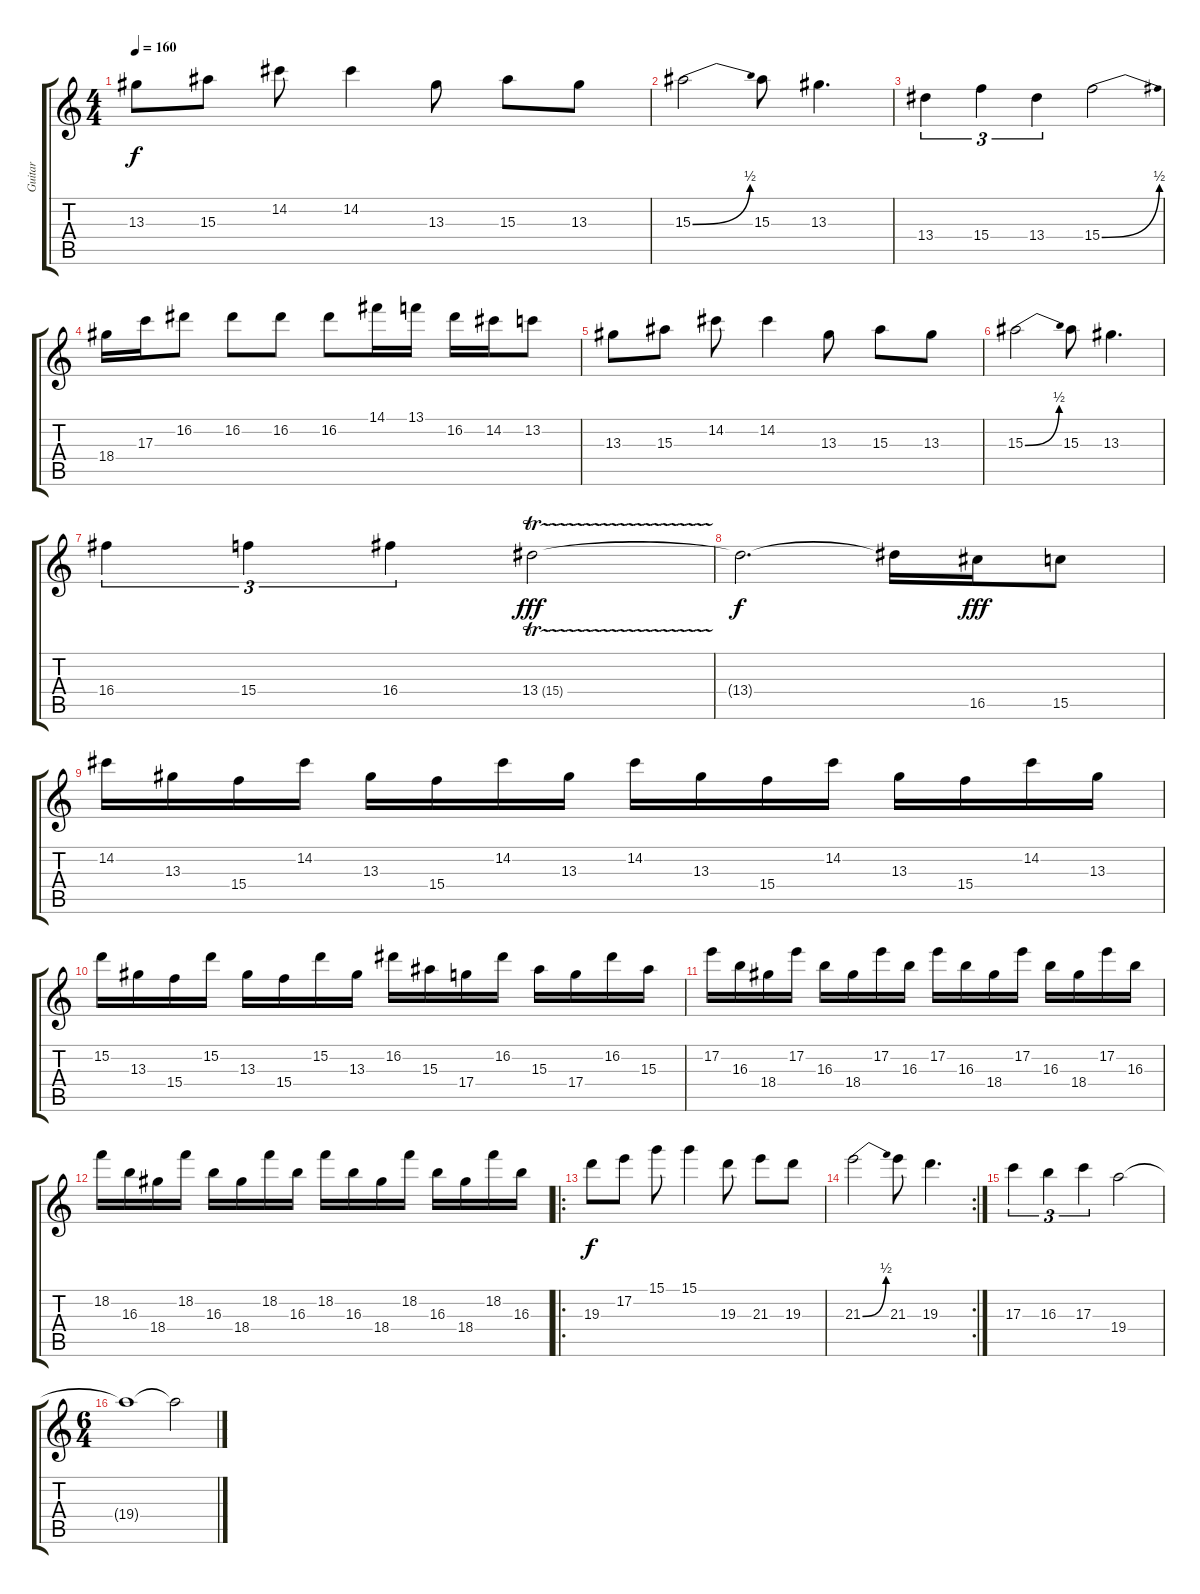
\track ("Guitar" "Guitar") {instrument overdrivenguitar}
\staff {score tabs}
\tuning (E4 B3 G3 D3 A2 E2) {hide}
\ts (4 4)
\tempo 160
\clef g2
\ks c
13.3.8{dy f} 15.3.8 14.2.8 14.2.4 13.3.8 15.3.8 13.3.8 |
15.3{be (bend 0 0 60 2)}.2 15.3.8 13.3.4{d} |
13.4.4{tu (3 2)} 15.4.4{tu (3 2)} 13.4.4{tu (3 2)} 15.4{be (bend 0 0 60 2)}.2 |
18.4.16 17.3.16 16.2.8 16.2.8 16.2.8 16.2.8 14.1.16 13.1.16 16.2.16 14.2.16 13.2.8 |
13.3.8 15.3.8 14.2.8 14.2.4 13.3.8 15.3.8 13.3.8 |
15.3{be (bend 0 0 60 2)}.2 15.3.8 13.3.4{d} |
16.4.4{tu (3 2)} 15.4.4{tu (3 2)} 16.4.4{tu (3 2)} 13.4{tr (15 16)}.2{dy fff} |
13.4{t}.2{d dy f} 13.4{t}.16 16.5.16{dy fff} 15.5.8 |
14.2.16 13.3.16 15.4.16 14.2.16 13.3.16 15.4.16 14.2.16 13.3.16 14.2.16 13.3.16 15.4.16 14.2.16 13.3.16 15.4.16 14.2.16 13.3.16 |
15.2.16 13.3.16 15.4.16 15.2.16 13.3.16 15.4.16 15.2.16 13.3.16 16.2.16 15.3.16 17.4.16 16.2.16 15.3.16 17.4.16 16.2.16 15.3.16 |
17.2.16 16.3.16 18.4.16 17.2.16 16.3.16 18.4.16 17.2.16 16.3.16 17.2.16 16.3.16 18.4.16 17.2.16 16.3.16 18.4.16 17.2.16 16.3.16 |
18.2.16 16.3.16 18.4.16 18.2.16 16.3.16 18.4.16 18.2.16 16.3.16 18.2.16 16.3.16 18.4.16 18.2.16 16.3.16 18.4.16 18.2.16 16.3.16 |
\ro
19.3.8{dy f} 17.2.8 15.1.8 15.1.4 19.3.8 21.3.8 19.3.8 |
\rc 2
21.3{be (bend 0 0 60 2)}.2 21.3.8 19.3.4{d} |
17.3.4{tu (3 2)} 16.3.4{tu (3 2)} 17.3.4{tu (3 2)} 19.4.2 |
\ts (6 4)
19.4{t}.1 19.4{t}.2
